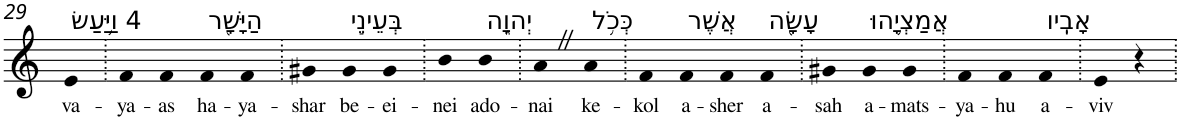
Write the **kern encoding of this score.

**kern	**text
*part1	*part1
*staff1	*staff1
*I"Piano	*
*I'Pno	*
!!LO:PB:g=z
*clefG2	*
*k[]	*
=29	=29
!LO:TX:a:t=4 וַיַּ֥עַשׂ	!
!	!LO:LY:b
4e	va-
=30.	=30.
!	!LO:LY:b
4f	-ya-
!	!LO:LY:b
4f	-as
!LO:TX:a:t=הַיָּשָׁ֖ר	!
!	!LO:LY:b
4f	ha-
!	!LO:LY:b
4f	-ya-
=31.	=31.
!	!LO:LY:b
4g#X	-shar
!LO:TX:a:t=בְּעֵינֵ֣י	!
!	!LO:LY:b
4g#	be-
!	!LO:LY:b
4g#	-ei-
=32.	=32.
!	!LO:LY:b
4b	-nei
!LO:TX:a:t=יְהוָ֑ה	!
!	!LO:LY:b
4b	ado-
=33.	=33.
!	!LO:LY:b
4aZ	-nai
!LO:TX:a:t=כְּכֹ֥ל	!
!	!LO:LY:b
4a	ke-
=34.	=34.
!	!LO:LY:b
4f	-kol
!LO:TX:a:t=אֲשֶׁר	!
!	!LO:LY:b
4f	a-
!	!LO:LY:b
4f	-sher
!LO:TX:a:t=עָשָׂ֖ה	!
!	!LO:LY:b
4f	a-
=35.	=35.
!	!LO:LY:b
4g#X	-sah
!LO:TX:a:t=אֲמַצְיָ֥הוּ	!
!	!LO:LY:b
4g#	a-
!	!LO:LY:b
4g#	-mats-
=36.	=36.
!	!LO:LY:b
4f	-ya-
!	!LO:LY:b
4f	-hu
!LO:TX:a:t=אָבִֽיו	!
!	!LO:LY:b
4f	a-
=37.	=37.
!	!LO:LY:b
4e	-viv
4r	.
=.	=.
*-	*-
